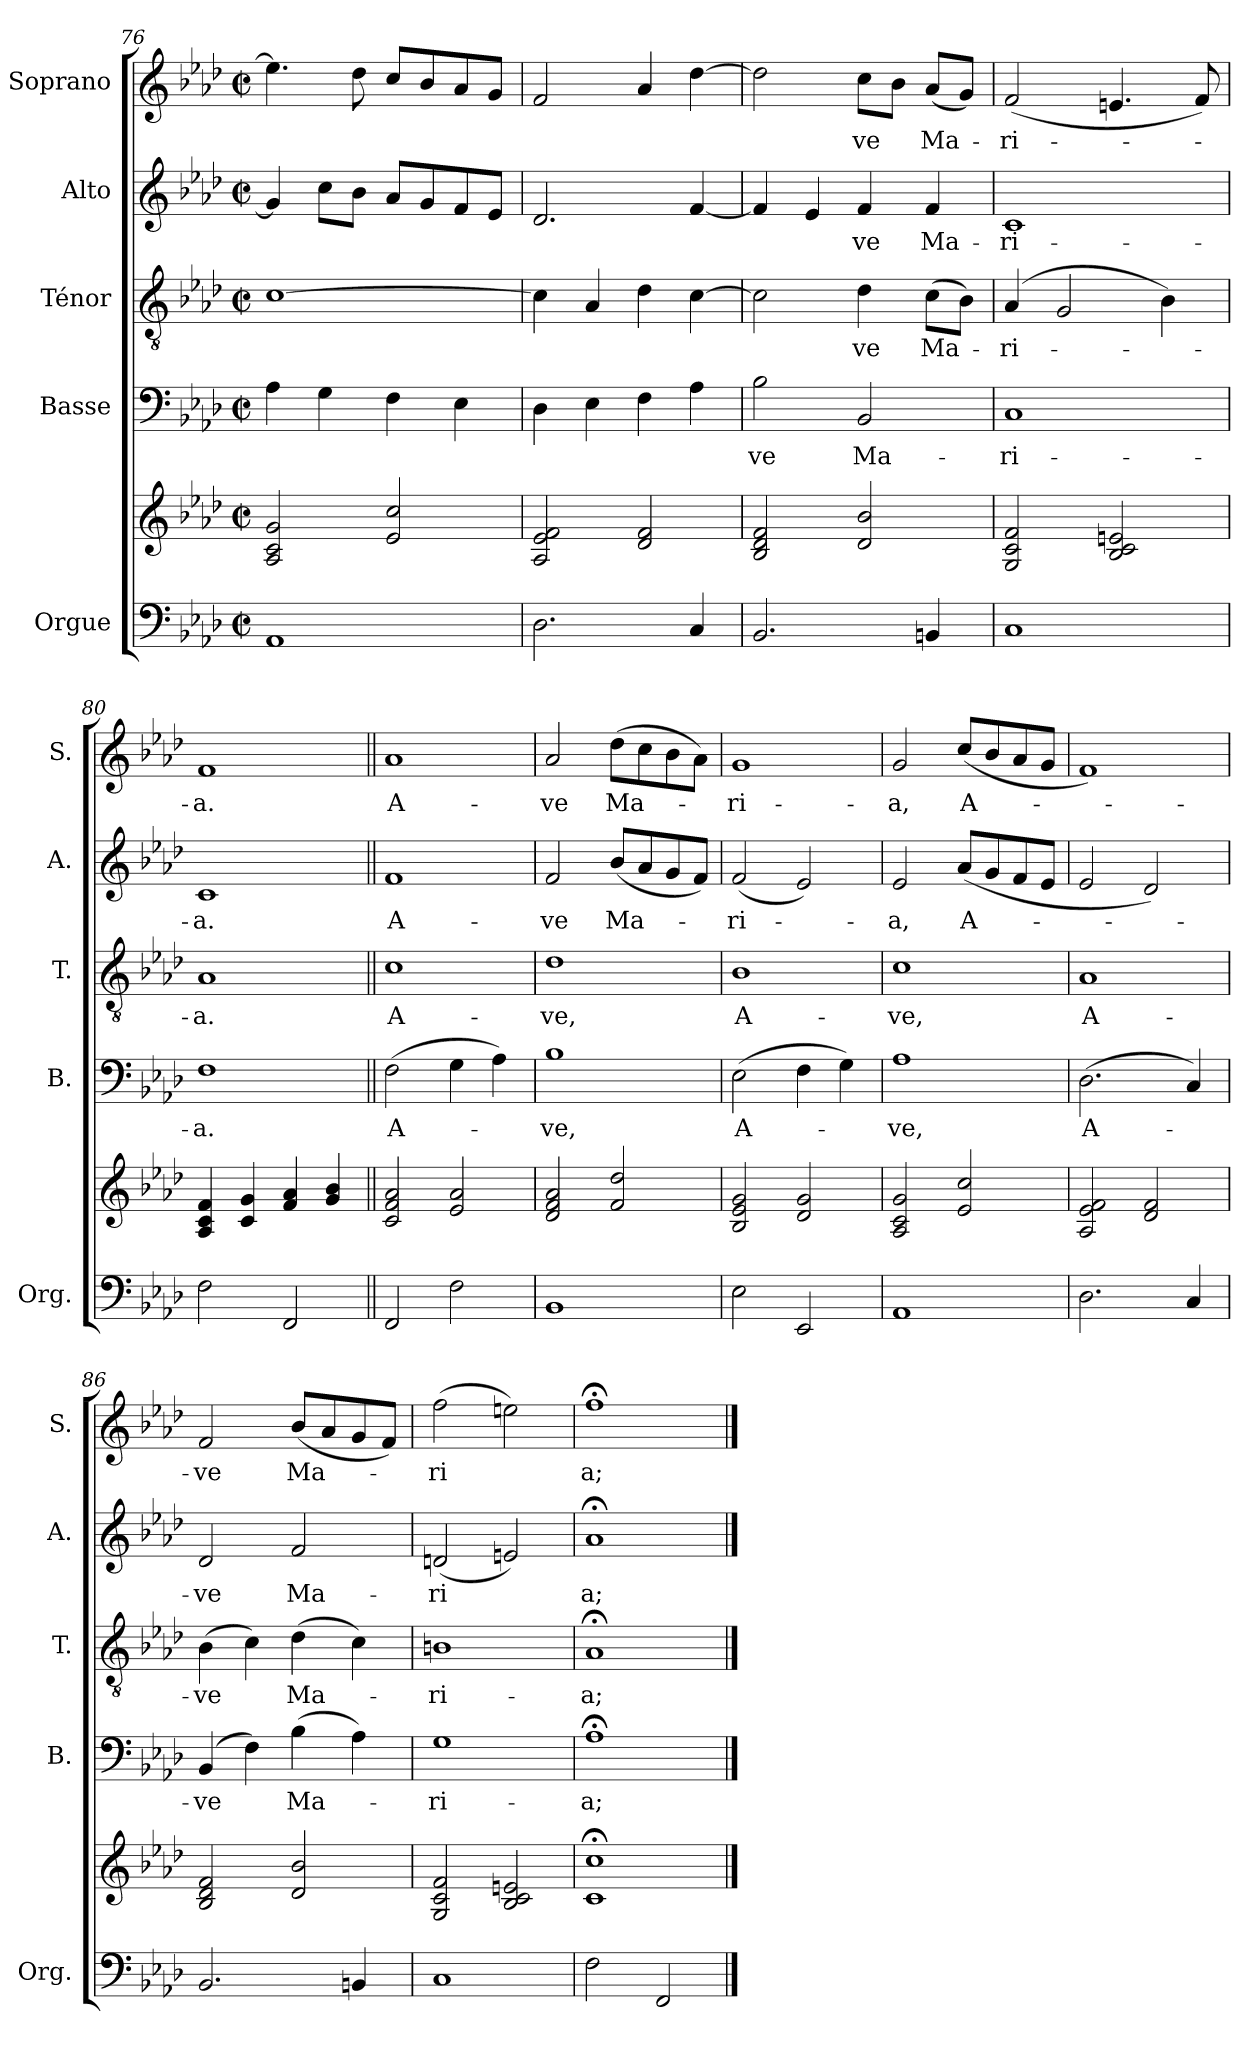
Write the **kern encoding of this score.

**kern	**kern	**kern	**text	**kern	**text	**kern	**text	**kern	**text
*part5	*part5	*part4	*part4	*part3	*part3	*part2	*part2	*part1	*part1
*staff6	*staff5	*staff4	*staff4	*staff3	*staff3	*staff2	*staff2	*staff1	*staff1
*I"Orgue	*	*I"Basse	*	*I"Ténor	*	*I"Alto	*	*I"Soprano	*
*I'Org.	*	*I'B.	*	*I'T.	*	*I'A.	*	*I'S.	*
*clefF4	*clefG2	*clefF4	*	*clefGv2	*	*clefG2	*	*clefG2	*
*k[b-e-a-d-]	*k[b-e-a-d-]	*k[b-e-a-d-]	*	*k[b-e-a-d-]	*	*k[b-e-a-d-]	*	*k[b-e-a-d-]	*
*M2/2	*M2/2	*M2/2	*	*M2/2	*	*M2/2	*	*M2/2	*
*met(c|)	*met(c|)	*met(c|)	*	*met(c|)	*	*met(c|)	*	*met(c|)	*
=76	=76	=76	=76	=76	=76	=76	=76	=76	=76
1AA-	2A-/ 2c/ 2g/	4A-\	.	[1c	.	4g/]	.	4.ee-\]	.
.	.	4G\	.	.	.	8cc\L	.	.	.
.	.	.	.	.	.	8b-\J	.	8dd-\	.
.	2e-/ 2cc/	4F\	.	.	.	8a-/L	.	8cc/L	.
.	.	.	.	.	.	8g/	.	8b-/	.
.	.	4E-\	.	.	.	8f/	.	8a-/	.
.	.	.	.	.	.	8e-/J	.	8g/J	.
=77	=77	=77	=77	=77	=77	=77	=77	=77	=77
2.D-\	2A-/ 2e-/ 2f/	4D-\	.	4c\]	.	2.d-/	.	2f/	.
.	.	4E-\	.	4A-/	.	.	.	.	.
.	2d-/ 2f/	4F\	.	4d-\	.	.	.	4a-/	.
4C/	.	4A-\	.	[4c\	.	[4f/	.	[4dd-\	.
=78	=78	=78	=78	=78	=78	=78	=78	=78	=78
!	!	!	!LO:LY:b	!	!	!	!	!	!
2.BB-/	2B-/ 2d-/ 2f/	2B-\	-ve	2c\]	.	4f/]	.	2dd-\]	.
.	.	.	.	.	.	4e-/	.	.	.
!	!	!	!LO:LY:b	!	!LO:LY:b	!	!LO:LY:b	!	!LO:LY:b
.	2d-/ 2b-/	2BB-/	Ma-	4d-\	-ve	4f	-ve	8cc\L	-ve
.	.	.	.	.	.	.	.	8b-\J	.
!	!	!	!	!	!LO:LY:b	!	!LO:LY:b	!	!LO:LY:b
4BBn/	.	.	.	(8c\L	Ma-	4f/	Ma-	(8a-/L	Ma-
.	.	.	.	8B-\J)	.	.	.	8g/J)	.
=79	=79	=79	=79	=79	=79	=79	=79	=79	=79
!	!	!	!LO:LY:b	!	!LO:LY:b	!	!LO:LY:b	!	!LO:LY:b
1C	2G/ 2c/ 2f/	1C	-ri-	(4A-/	-ri-	1c	-ri-	(2f/	-ri-
.	.	.	.	2G/	.	.	.	.	.
.	2B-/ 2c/ 2en/	.	.	.	.	.	.	4.en/	.
.	.	.	.	4B-\)	.	.	.	.	.
.	.	.	.	.	.	.	.	8f/)	.
=80	=80	=80	=80	=80	=80	=80	=80	=80	=80
!	!	!	!LO:LY:b	!	!LO:LY:b	!	!LO:LY:b	!	!LO:LY:b
2F\	4A-/ 4c/ 4f/	1F	-a.	1A-	-a.	1c	-a.	1f	-a.
.	4c/ 4g/	.	.	.	.	.	.	.	.
2FF/	4f/ 4a-/	.	.	.	.	.	.	.	.
.	4g/ 4b-/	.	.	.	.	.	.	.	.
!!LO:LB:g=z
=81||	=81||	=81||	=81||	=81||	=81||	=81||	=81||	=81||	=81||
!	!	!	!LO:LY:b	!	!LO:LY:b	!	!LO:LY:b	!	!LO:LY:b
2FF/	2c/ 2f/ 2a-/	(2F\	A-	1c	A-	1f	A-	1a-	A-
2F\	2e-/ 2a-/	4G\	.	.	.	.	.	.	.
.	.	4A-\)	.	.	.	.	.	.	.
=82	=82	=82	=82	=82	=82	=82	=82	=82	=82
!	!	!	!LO:LY:b	!	!LO:LY:b	!	!LO:LY:b	!	!LO:LY:b
1BB-	2d-/ 2f/ 2a-/	1B-	-ve,	1d-	-ve,	2f/	-ve	2a-/	-ve
!	!	!	!	!	!	!	!LO:LY:b	!	!LO:LY:b
.	2f/ 2dd-/	.	.	.	.	(8b-/L	Ma-	(8dd-\L	Ma-
.	.	.	.	.	.	8a-/	.	8cc\	.
.	.	.	.	.	.	8g/	.	8b-\	.
.	.	.	.	.	.	8f/J)	.	8a-\J)	.
=83	=83	=83	=83	=83	=83	=83	=83	=83	=83
!	!	!	!LO:LY:b	!	!LO:LY:b	!	!LO:LY:b	!	!LO:LY:b
2E-\	2B-/ 2e-/ 2g/	(2E-\	A-	1B-	A-	(2f/	-ri-	1g	-ri-
2EE-/	2d-/ 2g/	4F\	.	.	.	2e-/)	.	.	.
.	.	4G\)	.	.	.	.	.	.	.
=84	=84	=84	=84	=84	=84	=84	=84	=84	=84
!	!	!	!LO:LY:b	!	!LO:LY:b	!	!LO:LY:b	!	!LO:LY:b
1AA-	2A-/ 2c/ 2g/	1A-	-ve,	1c	-ve,	2e-/	-a,	2g/	-a,
!	!	!	!	!	!	!	!LO:LY:b	!	!LO:LY:b
.	2e-/ 2cc/	.	.	.	.	(8a-/L	A-	(8cc/L	A-
.	.	.	.	.	.	8g/	.	8b-/	.
.	.	.	.	.	.	8f/	.	8a-/	.
.	.	.	.	.	.	8e-/J	.	8g/J	.
=85	=85	=85	=85	=85	=85	=85	=85	=85	=85
!	!	!	!LO:LY:b	!	!LO:LY:b	!	!	!	!
2.D-\	2A-/ 2e-/ 2f/	(2.D-\	A-	1A-	A-	2e-/	.	1f)	.
.	2d-/ 2f/	.	.	.	.	2d-/)	.	.	.
4C/	.	4C/)	.	.	.	.	.	.	.
!!LO:PB:g=z
=86	=86	=86	=86	=86	=86	=86	=86	=86	=86
!	!	!	!LO:LY:b	!	!LO:LY:b	!	!LO:LY:b	!	!LO:LY:b
2.BB-/	2B-/ 2d-/ 2f/	(4BB-/	-ve	(4B-\	-ve	2d-/	-ve	2f/	-ve
.	.	4F\)	.	4c\)	.	.	.	.	.
!	!	!	!LO:LY:b	!	!LO:LY:b	!	!LO:LY:b	!	!LO:LY:b
.	2d-/ 2b-/	(4B-\	Ma-	(4d-\	Ma-	2f/	Ma-	(8b-/L	Ma-
.	.	.	.	.	.	.	.	8a-/	.
4BBn/	.	4A-\)	.	4c\)	.	.	.	8g/	.
.	.	.	.	.	.	.	.	8f/J)	.
=87	=87	=87	=87	=87	=87	=87	=87	=87	=87
!	!	!	!LO:LY:b	!	!LO:LY:b	!	!LO:LY:b	!	!LO:LY:b
1C	2G/ 2c/ 2f/	1G	-ri-	1Bn	-ri-	(2dn/	-ri	(2ff\	-ri
.	2B-/ 2c/ 2en/	.	.	.	.	2en/)	.	2een\)	.
=88	=88	=88	=88	=88	=88	=88	=88	=88	=88
!	!	!	!LO:LY:b	!	!LO:LY:b	!	!LO:LY:b	!	!LO:LY:b
2F\	1c;< 1cc;<	1A-;<	-a;	1A-;<	-a;	1a-;<	a;	1ff;<	a;
2FF/	.	.	.	.	.	.	.	.	.
==	==	==	==	==	==	==	==	==	==
*-	*-	*-	*-	*-	*-	*-	*-	*-	*-
